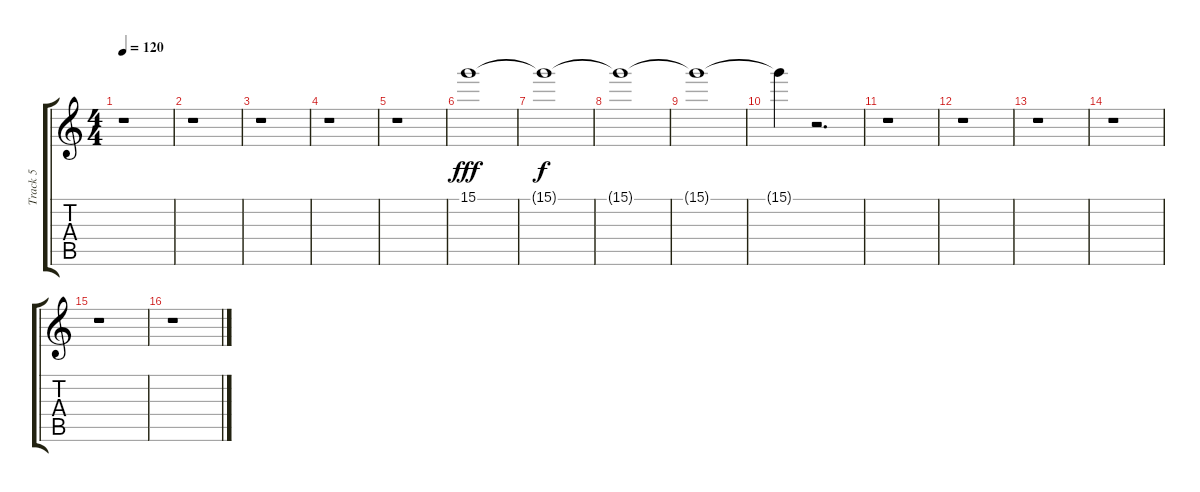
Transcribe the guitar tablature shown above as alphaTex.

\track ("Track 5" "Track 5") {instrument overdrivenguitar}
\staff {score tabs}
\tuning (E4 B3 G3 D3 A2 E2) {hide}
\ts (4 4)
\tempo 120
\clef g2
\ks c
r.1{dy f} |
r.1 |
r.1 |
r.1 |
r.1 |
15.1.1{dy fff} |
15.1{t}.1{dy f} |
15.1{t}.1 |
15.1{t}.1 |
15.1{t}.4 r.2{d} |
r.1 |
r.1 |
r.1 |
r.1 |
r.1 |
r.1
